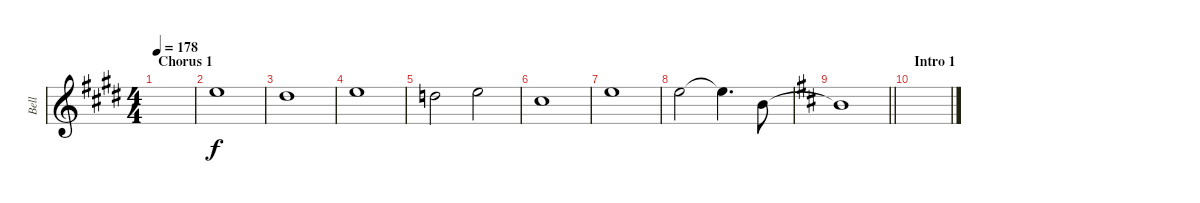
\track ("Bell" "Bell") {instrument tubularbells}
\staff {score}
\tuning (E4 B3 G3 D3 A2 E2) {hide}
\ts (4 4)
\section ("" "Chorus 1")
\tempo 178
\clef g2
\ks e
|
12.1.1 |
16.2.1 |
12.1.1 |
15.2.2 12.1.2 |
14.2.1 |
12.1.1 |
12.1.2 12.1{t}.4{d} 12.2.8 |
\barLineRight lightlight
\ks d
12.2{t}.1 |
\section ("" "Intro 1")
